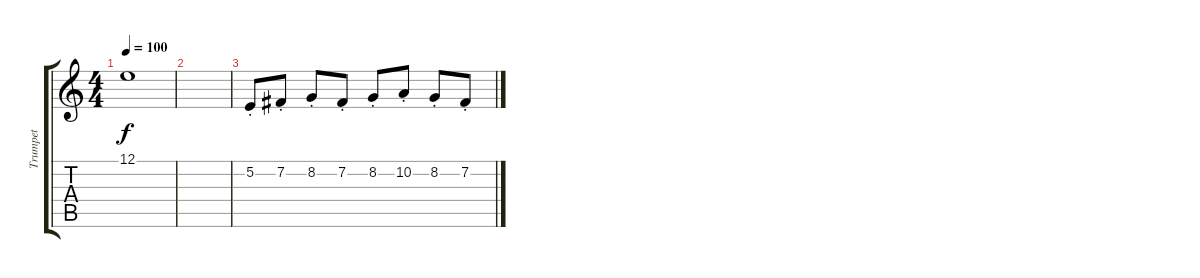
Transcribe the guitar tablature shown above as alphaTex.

\track ("Trumpet" "Trumpet") {instrument trumpet}
\staff {score tabs}
\tuning (E4 B3 G3 D3 A2 E2) {hide}
\ts (4 4)
\tempo 100
\clef g2
\ks c
12.1.1{dy f instrument trumpet} |
|
5.2{st}.8 7.2{st}.8 8.2{st}.8 7.2{st}.8 8.2{st}.8 10.2{st}.8 8.2{st}.8 7.2{st}.8
